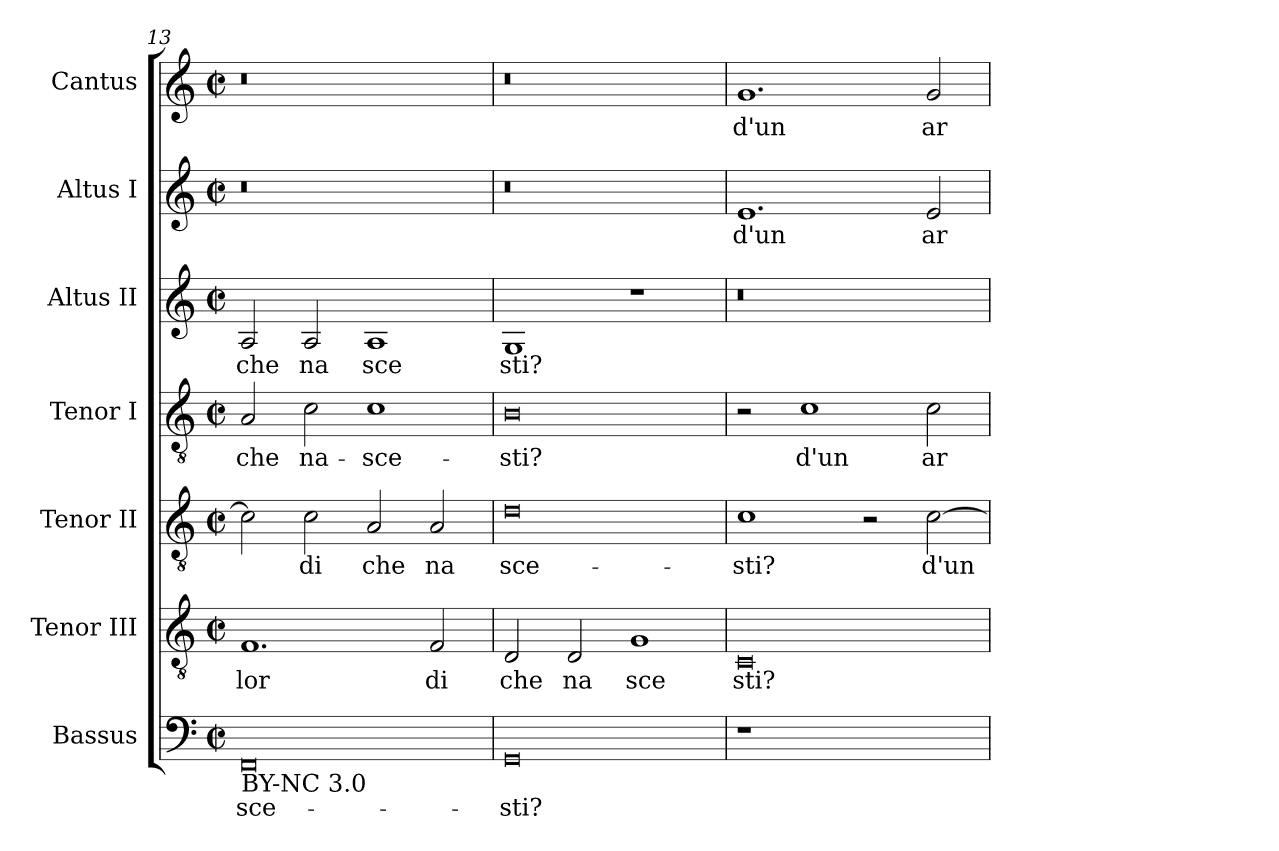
**kern	**text	**kern	**text	**kern	**text	**kern	**text	**kern	**text	**kern	**text	**kern	**text
*part7	*part7	*part6	*part6	*part5	*part5	*part4	*part4	*part3	*part3	*part2	*part2	*part1	*part1
*staff7	*staff7	*staff6	*staff6	*staff5	*staff5	*staff4	*staff4	*staff3	*staff3	*staff2	*staff2	*staff1	*staff1
*I"Bassus	*	*I"Tenor III	*	*I"Tenor II	*	*I"Tenor I	*	*I"Altus II	*	*I"Altus I	*	*I"Cantus	*
*clefF4	*	*clefGv2	*	*clefGv2	*	*clefGv2	*	*clefG2	*	*clefG2	*	*clefG2	*
*k[]	*	*k[]	*	*k[]	*	*k[]	*	*k[]	*	*k[]	*	*k[]	*
*C:	*	*C:	*	*C:	*	*C:	*	*C:	*	*C:	*	*C:	*
*M2/2	*	*M2/2	*	*M2/2	*	*M2/2	*	*M2/2	*	*M2/2	*	*M2/2	*
*met(c|)	*	*met(c|)	*	*met(c|)	*	*met(c|)	*	*met(c|)	*	*met(c|)	*	*met(c|)	*
=13	=13	=13	=13	=13	=13	=13	=13	=13	=13	=13	=13	=13	=13
!LO:TX:b:t=BY-NC 3.0	!	!	!	!	!	!	!	!	!	!	!	!	!
!	!LO:LY:b:cj	!	!LO:LY:b:cj	!	!LO:LY:b:cj	!	!LO:LY:b:cj	!	!LO:LY:b:cj	!	!	!	!
0FF	-sce-	1.F	lor	2c\]	.	2A/	che	2A/	che	0r	.	0r	.
!	!	!	!	!	!LO:LY:b:cj	!	!LO:LY:b:cj	!	!LO:LY:b:cj	!	!	!	!
.	.	.	.	2c\	di	2c\	na-	2A/	na	.	.	.	.
!	!	!	!	!	!LO:LY:b:cj	!	!LO:LY:b:cj	!	!LO:LY:b:cj	!	!	!	!
.	.	.	.	2A/	che	1c	-sce-	1A	sce	.	.	.	.
!	!	!	!LO:LY:b:cj	!	!LO:LY:b:cj	!	!	!	!	!	!	!	!
.	.	2F/	di	2A/	na	.	.	.	.	.	.	.	.
!!LO:PB:g=z
=14	=14	=14	=14	=14	=14	=14	=14	=14	=14	=14	=14	=14	=14
!	!LO:LY:b:cj	!	!LO:LY:b:cj	!	!LO:LY:b:cj	!	!LO:LY:b:cj	!	!LO:LY:b:cj	!	!	!	!
0GG	-sti?	2D/	che	0d	sce-	0B	-sti?	1G	sti?	0r	.	0r	.
!	!	!	!LO:LY:b:cj	!	!	!	!	!	!	!	!	!	!
.	.	2D/	na	.	.	.	.	.	.	.	.	.	.
!	!	!	!LO:LY:b:cj	!	!	!	!	!	!	!	!	!	!
.	.	1G	sce	.	.	.	.	1r	.	.	.	.	.
=15	=15	=15	=15	=15	=15	=15	=15	=15	=15	=15	=15	=15	=15
!	!	!	!LO:LY:b:cj	!	!LO:LY:b:cj	!	!	!	!	!	!LO:LY:b:cj	!	!LO:LY:b:cj
1r	.	0C	sti?	1c	-sti?	2r	.	0r	.	1.e	d'un	1.g	d'un
!	!	!	!	!	!	!	!LO:LY:b:cj	!	!	!	!	!	!
.	.	.	.	.	.	1c	d'un	.	.	.	.	.	.
1ryy	.	.	.	2r	.	.	.	.	.	.	.	.	.
!	!	!	!	!	!LO:LY:b:cj	!	!LO:LY:b:cj	!	!	!	!LO:LY:b:cj	!	!LO:LY:b:cj
.	.	.	.	[>2c\	d'un	2c\	ar-	.	.	2e/	ar	2g/	ar-
=	=	=	=	=	=	=	=	=	=	=	=	=	=
*-	*-	*-	*-	*-	*-	*-	*-	*-	*-	*-	*-	*-	*-
